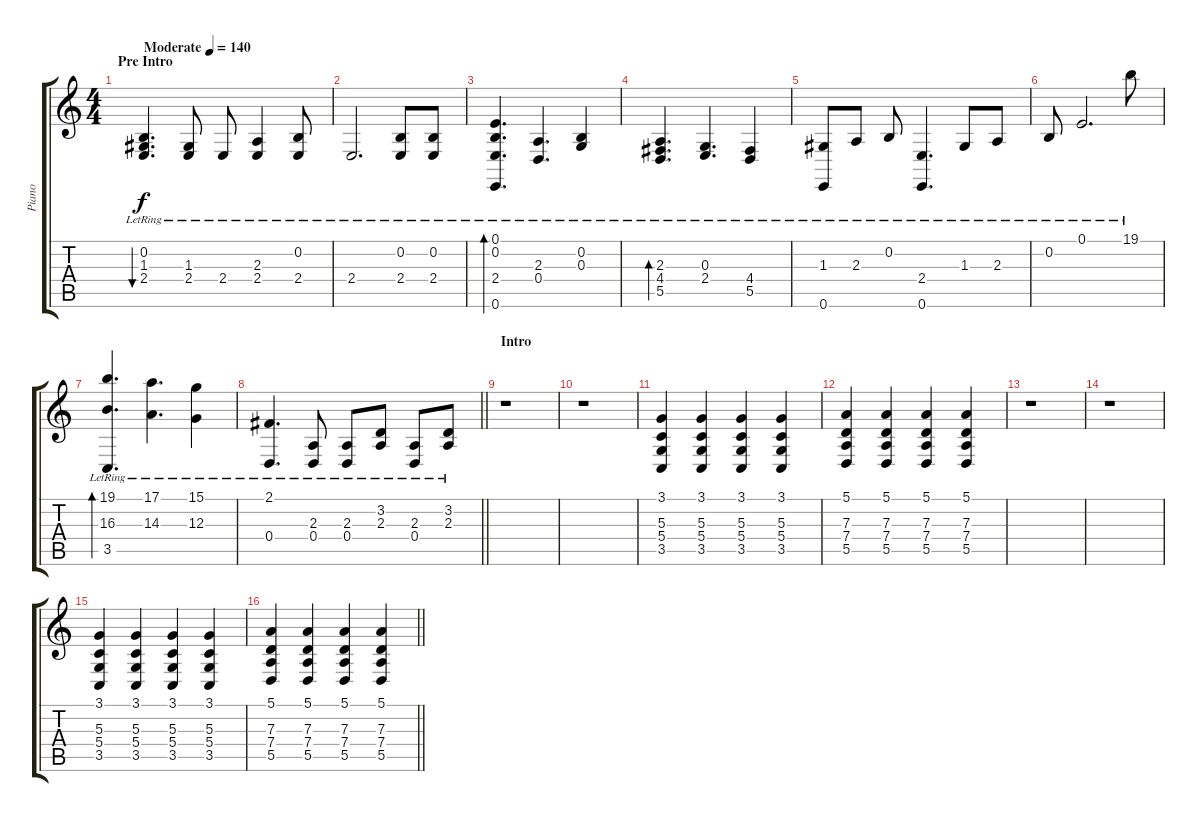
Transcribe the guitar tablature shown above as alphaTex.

\track ("Piano" "Piano") {instrument acousticgrandpiano}
\staff {score tabs}
\tuning (E4 B3 G3 D3 A2 E2) {hide}
\ts (4 4)
\section ("" "Pre Intro")
\tempo (140 "Moderate")
\clef g2
\ks c
(0.2{lr} 1.3{lr} 2.4{lr}).4{d bu 240 dy f instrument acousticgrandpiano} (1.3{lr} 2.4{lr}).8 2.4{lr}.8 (2.3{lr} 2.4{lr}).4 (0.2{lr} 2.4{lr}).8 |
2.4{lr}.2{d} (0.2{lr} 2.4{lr}).8 (0.2{lr} 2.4{lr}).8 |
(0.1{lr} 0.2{lr} 2.4{lr} 0.6{lr}).4{d bd 60} (2.3{lr} 0.4{lr}).4{d} (0.2{lr} 0.3{lr}).4 |
(2.3{lr} 4.4{lr} 5.5{lr}).4{d bd 60} (0.3{lr} 2.4{lr}).4{d} (4.4{lr} 5.5{lr}).4 |
(1.3{lr} 0.6{lr}).8 2.3{lr}.8 0.2{lr}.8 (2.4{lr} 0.6{lr}).4{d} 1.3{lr}.8 2.3{lr}.8 |
0.2{lr}.8 0.1{lr}.2{d} 19.1{lr}.8 |
(19.1{lr} 16.3{lr} 3.5{lr}).4{d bd 60} (17.1{lr} 14.3{lr}).4{d} (15.1{lr} 12.3{lr}).4 |
\barLineRight lightlight
(2.1{lr} 0.4{lr}).4{d} (2.3{lr} 0.4{lr}).8 (2.3{lr} 0.4{lr}).8 (3.2{lr} 2.3{lr}).8 (2.3{lr} 0.4{lr}).8 (3.2{lr} 2.3{lr}).8 |
\section ("" "Intro")
r.1 |
r.1 |
(3.1 5.3 5.4 3.5).4 (3.1 5.3 5.4 3.5).4 (3.1 5.3 5.4 3.5).4 (3.1 5.3 5.4 3.5).4 |
(5.1 7.3 7.4 5.5).4 (5.1 7.3 7.4 5.5).4 (5.1 7.3 7.4 5.5).4 (5.1 7.3 7.4 5.5).4 |
r.1 |
r.1 |
(3.1 5.3 5.4 3.5).4 (3.1 5.3 5.4 3.5).4 (3.1 5.3 5.4 3.5).4 (3.1 5.3 5.4 3.5).4 |
\barLineRight lightlight
(5.1 7.3 7.4 5.5).4 (5.1 7.3 7.4 5.5).4 (5.1 7.3 7.4 5.5).4 (5.1 7.3 7.4 5.5).4
